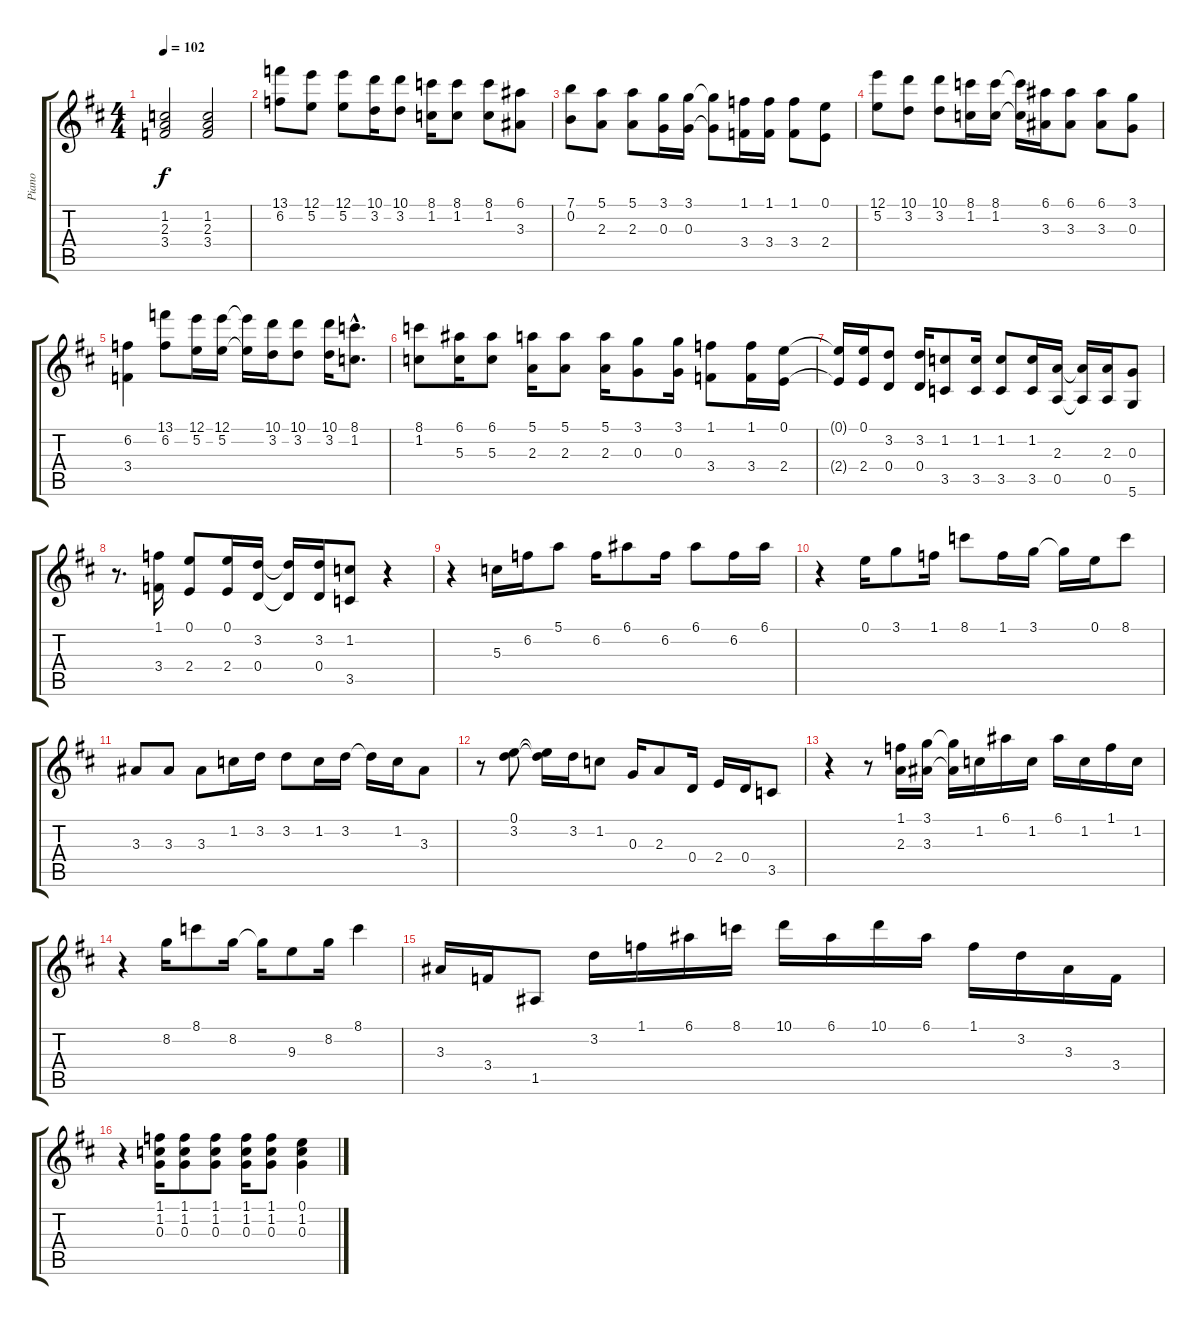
\track ("Piano" "Piano") {instrument brightacousticpiano}
\staff {score tabs}
\tuning (E5 B4 G4 D4 A3 D3) {hide}
\ts (4 4)
\tempo 102
\clef g2
\ks d
(1.2 2.3 3.4).2{dy f} (1.2 2.3 3.4).2 |
(13.1 6.2).8 (12.1 5.2).8 (12.1 5.2).8 (10.1 3.2).16 (10.1 3.2).8 (8.1 1.2).16 (8.1 1.2).8 (8.1 1.2).8 (6.1 3.3).8 |
(7.1 0.2).8 (5.1 2.3).8 (5.1 2.3).8 (3.1 0.3).16 (3.1 0.3).16 (3.1{t} 0.3{t}).8 (1.1 3.4).16 (1.1 3.4).16 (1.1 3.4).8 (0.1 2.4).8 |
(12.1 5.2).8 (10.1 3.2).8 (10.1 3.2).8 (8.1 1.2).16 (8.1 1.2).16 (8.1{t} 1.2{t}).16 (6.1 3.3).16 (6.1 3.3).8 (6.1 3.3).8 (3.1 0.3).8 |
(6.2 3.4).4 (13.1 6.2).8 (12.1 5.2).16 (12.1 5.2).16 (12.1{t} 5.2{t}).16 (10.1 3.2).16 (10.1 3.2).8 (10.1 3.2).16 (8.1{hac} 1.2{hac}).8{d} |
(8.1 1.2).8 (6.1 5.3).16 (6.1 5.3).8 (5.1 2.3).16 (5.1 2.3).8 (5.1 2.3).16 (3.1 0.3).8 (3.1 0.3).16 (1.1 3.4).8 (1.1 3.4).16 (0.1 2.4).16 |
(0.1{t} 2.4{t}).16 (0.1 2.4).16 (3.2 0.4).8 (3.2 0.4).16 (1.2 3.5).8 (1.2 3.5).16 (1.2 3.5).8 (1.2 3.5).16 (2.3 0.5).16 (2.3{t} 0.5{t}).16 (2.3 0.5).16 (0.3 5.6).8 |
r.8{d} (1.1 3.4).16 (0.1 2.4).8 (0.1 2.4).16 (3.2 0.4).16 (3.2{t} 0.4{t}).16 (3.2 0.4).16 (1.2 3.5).8 r.4 |
r.4 5.3.16 6.2.16 5.1.8 6.2.16 6.1.8 6.2.16 6.1.8 6.2.16 6.1.16 |
r.4 0.1.16 3.1.8 1.1.16 8.1.8 1.1.16 3.1.16 3.1{t}.16 0.1.16 8.1.8 |
3.3.8 3.3.8 3.3.8 1.2.16 3.2.16 3.2.8 1.2.16 3.2.16 3.2{t}.16 1.2.16 3.3.8 |
r.8 (0.1 3.2).8 (0.1{t} 3.2{t}).16 3.2.16 1.2.8 0.3.16 2.3.8 0.4.16 2.4.16 0.4.16 3.5.8 |
r.4 r.8 (1.1 2.3).16 (3.1 3.3).16 (3.1{t} 3.3{t}).16 1.2.16 6.1.16 1.2.16 6.1.16 1.2.16 1.1.16 1.2.16 |
r.4 8.2.16 8.1.8 8.2.16 8.2{t}.16 9.3.8 8.2.16 8.1.4 |
3.3.16 3.4.16 1.5.8 3.2.16 1.1.16 6.1.16 8.1.16 10.1.16 6.1.16 10.1.16 6.1.16 1.1.16 3.2.16 3.3.16 3.4.16 |
r.4 (1.1 1.2 0.3).16 (1.1 1.2 0.3).8 (1.1 1.2 0.3).8 (1.1 1.2 0.3).16 (1.1 1.2 0.3).8 (0.1 1.2 0.3).4
